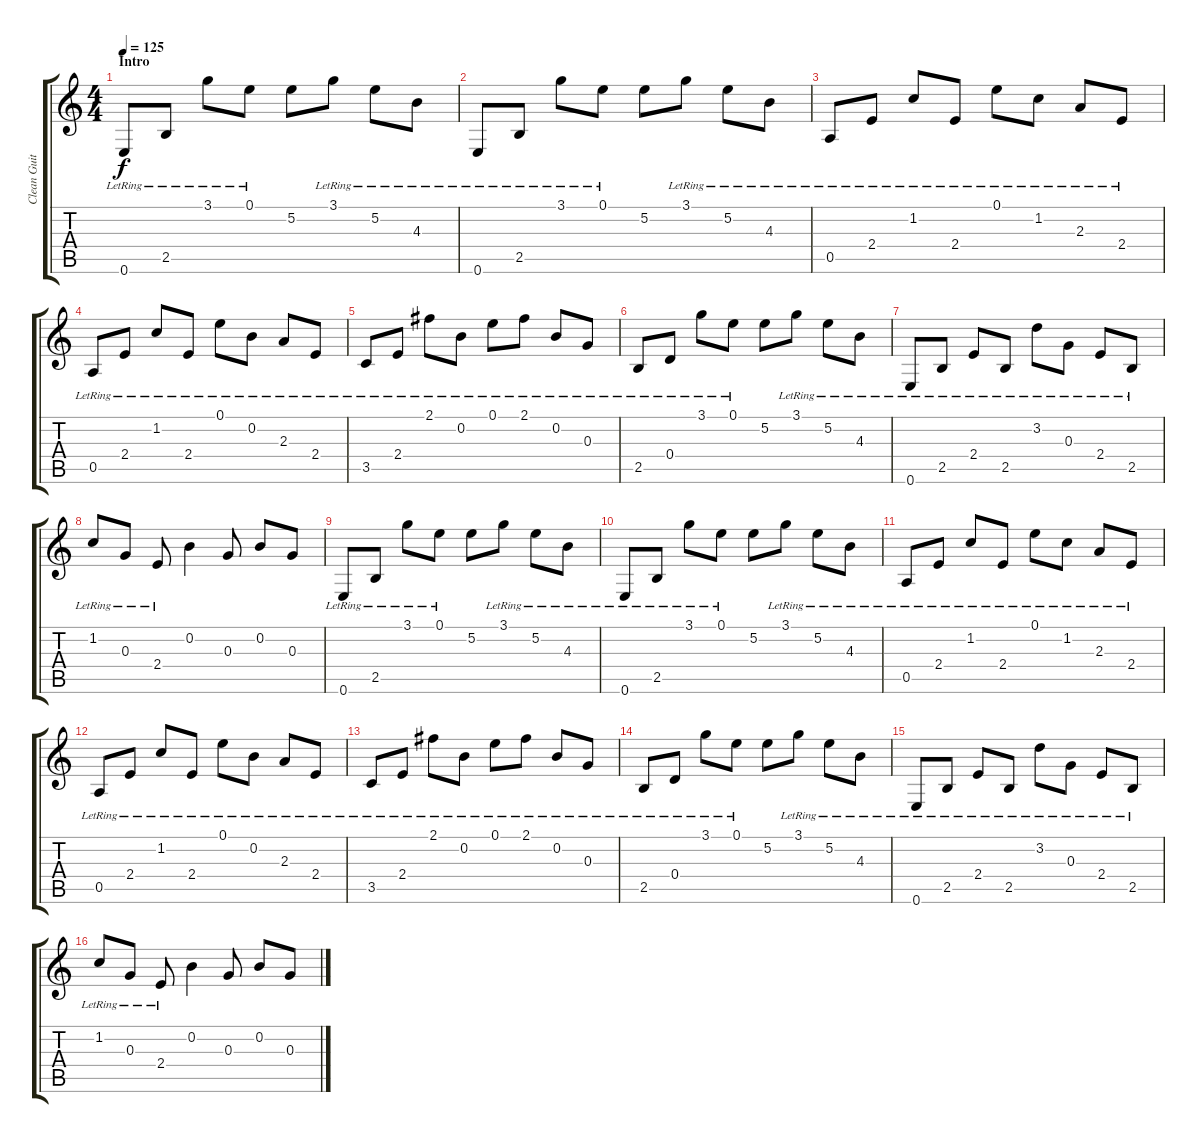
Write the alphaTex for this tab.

\track ("Clean Guitar" "Clean Guit") {instrument acousticguitarnylon}
\staff {score tabs}
\tuning (E4 B3 G3 D3 A2 E2) {hide}
\ts (4 4)
\section ("" "Intro ")
\tempo 125
\clef g2
\ks c
0.6{lr}.8{dy f instrument acousticguitarnylon} 2.5{lr}.8 3.1{lr}.8 0.1{lr}.8 5.2.8 3.1{lr}.8 5.2{lr}.8 4.3{lr}.8 |
0.6{lr}.8 2.5{lr}.8 3.1{lr}.8 0.1{lr}.8 5.2.8 3.1{lr}.8 5.2{lr}.8 4.3{lr}.8 |
0.5{lr}.8 2.4{lr}.8 1.2{lr}.8 2.4{lr}.8 0.1{lr}.8 1.2{lr}.8 2.3{lr}.8 2.4{lr}.8 |
0.5{lr}.8 2.4{lr}.8 1.2{lr}.8 2.4{lr}.8 0.1{lr}.8 0.2{lr}.8 2.3{lr}.8 2.4{lr}.8 |
3.5{lr}.8 2.4{lr}.8 2.1{lr}.8 0.2{lr}.8 0.1{lr}.8 2.1{lr}.8 0.2{lr}.8 0.3{lr}.8 |
2.5{lr}.8 0.4{lr}.8 3.1{lr}.8 0.1{lr}.8 5.2.8 3.1{lr}.8 5.2{lr}.8 4.3{lr}.8 |
0.6{lr}.8 2.5{lr}.8 2.4{lr}.8 2.5{lr}.8 3.2{lr}.8 0.3{lr}.8 2.4{lr}.8 2.5{lr}.8 |
1.2{lr}.8 0.3{lr}.8 2.4{lr}.8 0.2.4 0.3.8 0.2.8 0.3.8 |
0.6{lr}.8 2.5{lr}.8 3.1{lr}.8 0.1{lr}.8 5.2.8 3.1{lr}.8 5.2{lr}.8 4.3{lr}.8 |
0.6{lr}.8 2.5{lr}.8 3.1{lr}.8 0.1{lr}.8 5.2.8 3.1{lr}.8 5.2{lr}.8 4.3{lr}.8 |
0.5{lr}.8 2.4{lr}.8 1.2{lr}.8 2.4{lr}.8 0.1{lr}.8 1.2{lr}.8 2.3{lr}.8 2.4{lr}.8 |
0.5{lr}.8 2.4{lr}.8 1.2{lr}.8 2.4{lr}.8 0.1{lr}.8 0.2{lr}.8 2.3{lr}.8 2.4{lr}.8 |
3.5{lr}.8 2.4{lr}.8 2.1{lr}.8 0.2{lr}.8 0.1{lr}.8 2.1{lr}.8 0.2{lr}.8 0.3{lr}.8 |
2.5{lr}.8 0.4{lr}.8 3.1{lr}.8 0.1{lr}.8 5.2.8 3.1{lr}.8 5.2{lr}.8 4.3{lr}.8 |
0.6{lr}.8 2.5{lr}.8 2.4{lr}.8 2.5{lr}.8 3.2{lr}.8 0.3{lr}.8 2.4{lr}.8 2.5{lr}.8 |
1.2{lr}.8 0.3{lr}.8 2.4{lr}.8 0.2.4 0.3.8 0.2.8 0.3.8
